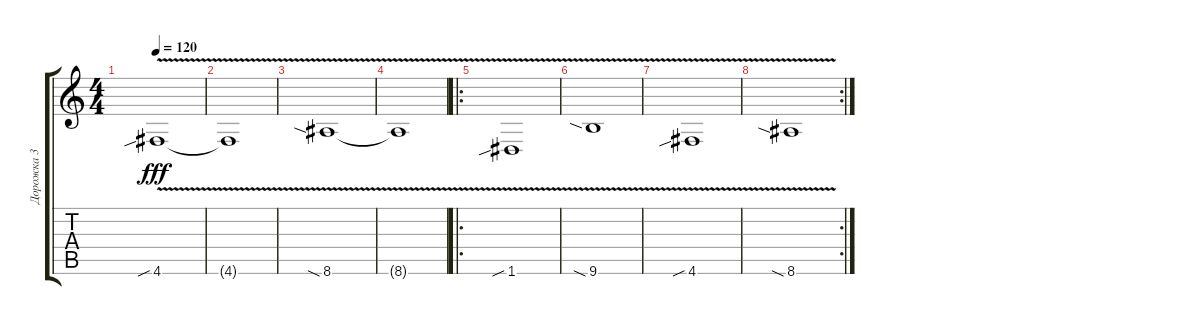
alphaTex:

\track ("Дорожка 3" "Дорожка 3") {instrument electricguitarclean}
\staff {score tabs}
\tuning (E4 B3 G3 D3 A2 D2) {hide}
\ts (4 4)
\tempo 120
\clef g2
\ks c
4.6{v sib}.1{dy fff} |
4.6{v t}.1 |
8.6{v sia}.1 |
8.6{v t}.1 |
\ro
1.6{v sib}.1 |
9.6{v sia}.1 |
4.6{v sib}.1 |
\rc 2
8.6{v sia}.1
